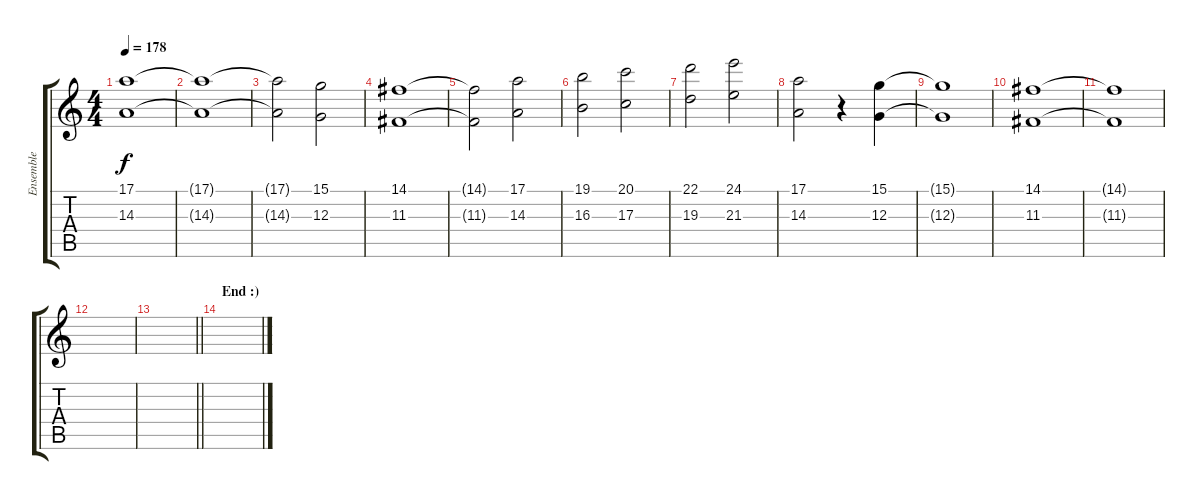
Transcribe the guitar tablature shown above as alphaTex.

\track ("Ensemble" "Ensemble") {instrument stringensemble1}
\staff {score tabs}
\tuning (E4 B3 G3 D3 A2 D2) {hide}
\ts (4 4)
\tempo 178
\clef g2
\ks c
(17.1{t} 14.3{t}).1{dy f} |
(17.1{t} 14.3{t}).1 |
(17.1{t} 14.3{t}).2 (15.1 12.3).2 |
(14.1 11.3).1 |
(14.1{t} 11.3{t}).2 (17.1 14.3).2 |
(19.1 16.3).2 (20.1 17.3).2 |
(22.1 19.3).2 (24.1 21.3).2 |
(17.1 14.3).2 r.4 (15.1 12.3).4 |
(15.1{t} 12.3{t}).1 |
(14.1 11.3).1 |
(14.1{t} 11.3{t}).1 |
|
\barLineRight lightlight
|
\section ("" "End :)")
